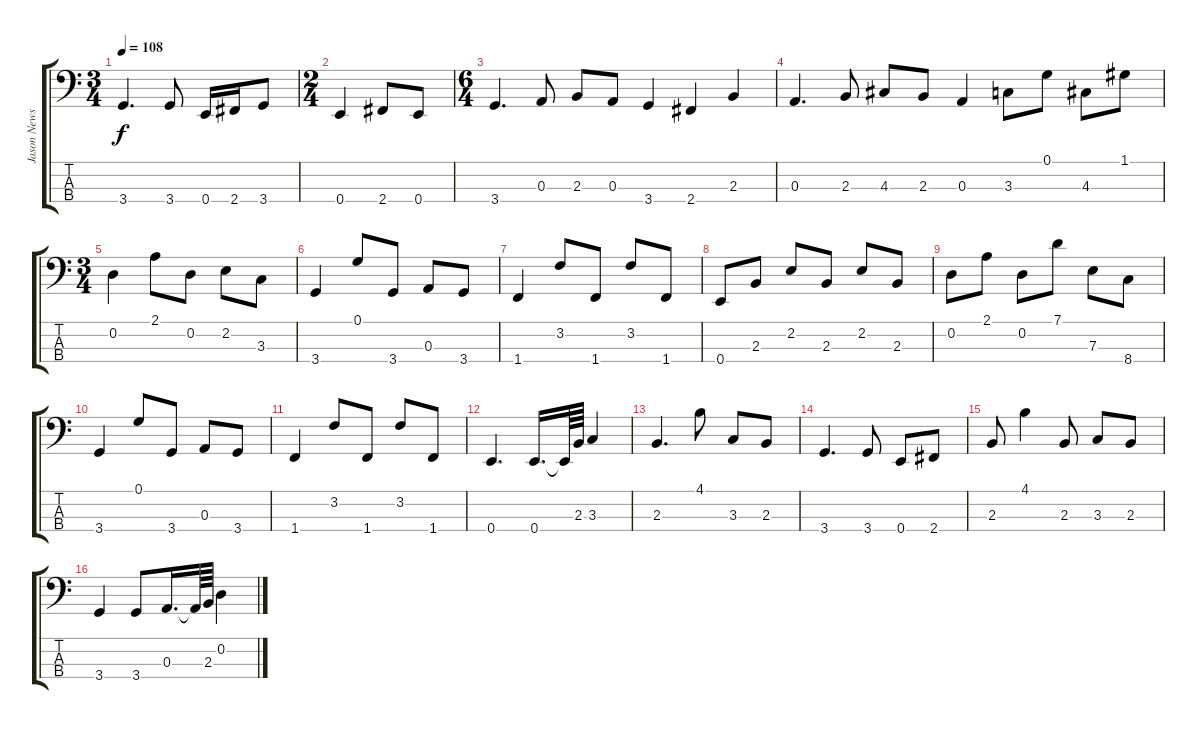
\track ("Jason Newsted" "Jason News") {instrument electricbassfinger}
\staff {score tabs}
\tuning (G2 D2 A1 E1) {hide}
\ts (3 4)
\tempo 108
\clef f4
\ks c
3.4.4{d dy f} 3.4.8 0.4.16 2.4.16 3.4.8 |
\ts (2 4)
0.4.4 2.4.8 0.4.8 |
\ts (6 4)
3.4.4{d} 0.3.8 2.3.8 0.3.8 3.4.4 2.4.4 2.3.4 |
0.3.4{d} 2.3.8 4.3.8 2.3.8 0.3.4 3.3.8 0.1.8 4.3.8 1.1.8 |
\ts (3 4)
0.2.4 2.1.8 0.2.8 2.2.8 3.3.8 |
3.4.4 0.1.8 3.4.8 0.3.8 3.4.8 |
1.4.4 3.2.8 1.4.8 3.2.8 1.4.8 |
0.4.8 2.3.8 2.2.8 2.3.8 2.2.8 2.3.8 |
0.2.8 2.1.8 0.2.8 7.1.8 7.3.8 8.4.8 |
3.4.4 0.1.8 3.4.8 0.3.8 3.4.8 |
1.4.4 3.2.8 1.4.8 3.2.8 1.4.8 |
0.4.4{d} 0.4.16{d} 0.4{t}.64 2.3.64 3.3.4 |
2.3.4{d} 4.1.8 3.3.8 2.3.8 |
3.4.4{d} 3.4.8 0.4.8 2.4.8 |
2.3.8 4.1.4 2.3.8 3.3.8 2.3.8 |
3.4.4 3.4.8 0.3.16{d} 0.3{t}.64 2.3.64 0.2.4
